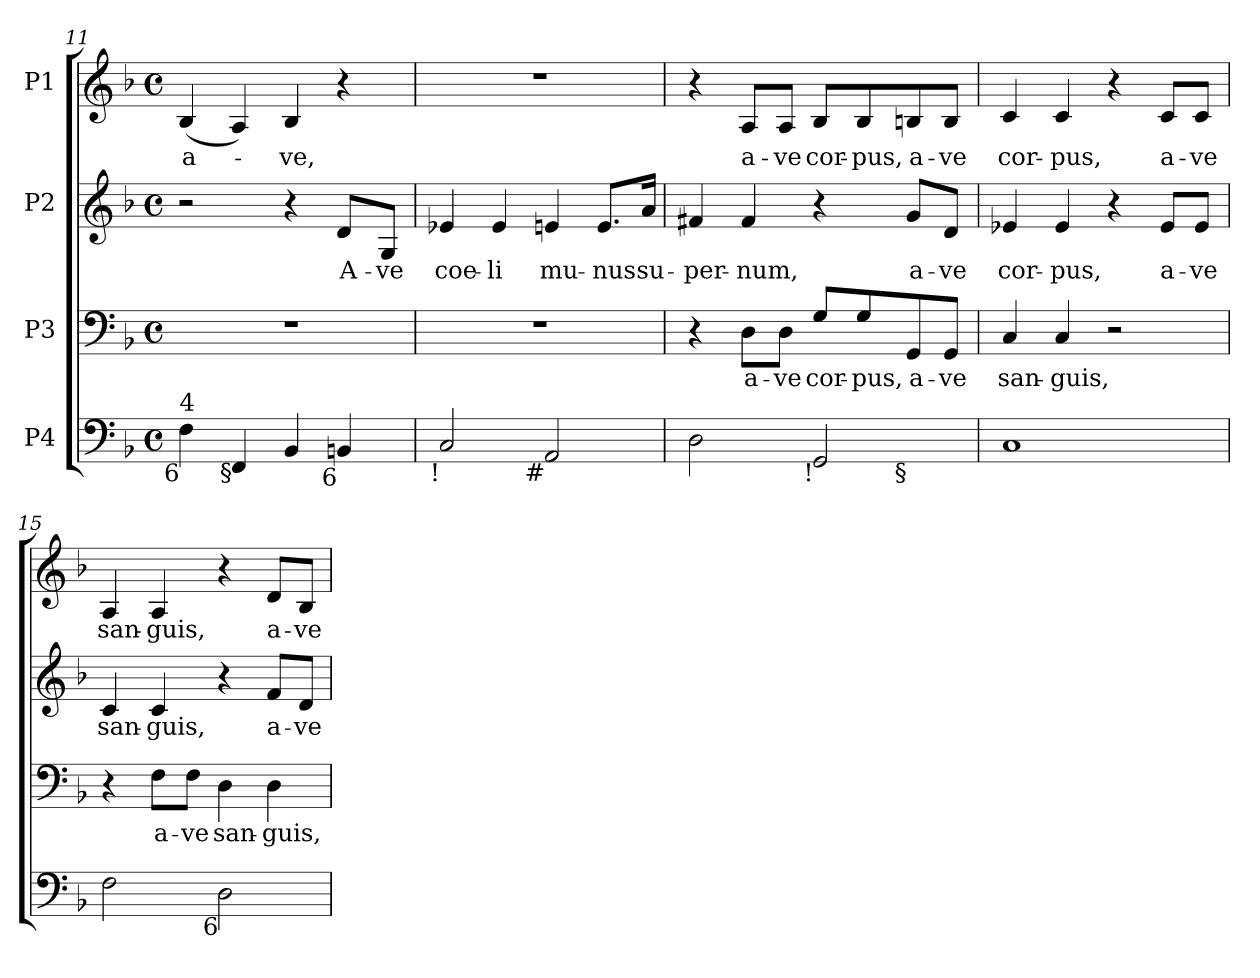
**kern	**kern	**text	**kern	**text	**kern	**text
*part4	*part3	*part3	*part2	*part2	*part1	*part1
*staff4	*staff3	*staff3	*staff2	*staff2	*staff1	*staff1
*I"P4	*I"P3	*	*I"P2	*	*I"P1	*
*clefF4	*clefF4	*	*clefG2	*	*clefG2	*
*k[b-]	*k[b-]	*	*k[b-]	*	*k[b-]	*
*d:	*d:	*	*d:	*	*d:	*
*M4/4	*M4/4	*	*M4/4	*	*M4/4	*
*met(c)	*met(c)	*	*met(c)	*	*met(c)	*
=11	=11	=11	=11	=11	=11	=11
!LO:TX:b:rj:t=6	!	!	!	!	!	!
!LO:TX:t=4	!	!	!	!	!	!
!	!	!	!	!	!	!LO:LY:b:color=#000000
4Fi\	1r	.	2r	.	(4B-i/	a-
!LO:TX:b:rj:t=§	!	!	!	!	!	!
4FFi/	.	.	.	.	4Ai/)	.
!	!	!	!	!	!	!LO:LY:b:color=#000000
4BB-i/	.	.	4r	.	4B-i/	-ve,
!LO:TX:b:rj:t=6	!	!	!	!	!	!
!	!	!	!	!LO:LY:b:color=#000000	!	!
4BBni/	.	.	8di/L	A-	4r	.
!	!	!	!	!LO:LY:b:color=#000000	!	!
.	.	.	8Gi/J	-ve	.	.
!!LO:LB:g=z
=12	=12	=12	=12	=12	=12	=12
!LO:TX:b:rj:t=!	!	!	!	!	!	!
!	!	!	!	!LO:LY:b:color=#000000	!	!
2Ci/	1r	.	4e-Xi/	coe-	1r	.
!	!	!	!	!LO:LY:b:color=#000000	!	!
.	.	.	4e-i/	-li	.	.
!LO:TX:b:rj:t=#	!	!	!	!	!	!
!	!	!	!	!LO:LY:b:color=#000000	!	!
2AAi/	.	.	4eni/	mu-	.	.
!	!	!	!	!LO:LY:b:color=#000000	!	!
.	.	.	8.ei/L	-nus	.	.
!	!	!	!	!LO:LY:b:color=#000000	!	!
.	.	.	16ai/Jk	su-	.	.
=13	=13	=13	=13	=13	=13	=13
!LO:TX:b:rj:t=#	!	!	!	!	!	!
!	!	!	!	!LO:LY:b:color=#000000	!	!
*^	*	*	*	*	*	*
2Di\	2.ryy	4r	.	4f#Xi/	-per-	4r	.
!	!	!	!LO:LY:b:color=#000000	!	!	!	!
!	!	!	!	!	!LO:LY:b:color=#000000	!	!
!	!	!	!	!	!	!	!LO:LY:b:color=#000000
.	.	8Di\L	a-	4f#i/	-num,	8Ai/L	a-
!	!	!	!LO:LY:b:color=#000000	!	!	!	!
!	!	!	!	!	!	!	!LO:LY:b:color=#000000
.	.	8Di\J	-ve	.	.	8Ai/J	-ve
!	!	!	!LO:LY:b:color=#000000	!	!	!	!
!LO:TX:b:rj:t=!	!	!	!	!	!	!	!
!	!	!	!	!	!	!	!LO:LY:b:color=#000000
2GGi/	.	8Gi/L	cor-	4r	.	8B-i/L	cor-
!	!	!	!LO:LY:b:color=#000000	!	!	!	!
!	!	!	!	!	!	!	!LO:LY:b:color=#000000
.	.	8Gi/	-pus,	.	.	8B-i/	-pus,
!	!	!	!LO:LY:b:color=#000000	!	!	!	!
!	!	!	!	!	!LO:LY:b:color=#000000	!	!
!	!LO:TX:b:rj:t=§	!	!	!	!	!	!
!	!	!	!	!	!	!	!LO:LY:b:color=#000000
.	4ryy	8GGi/	a-	8gi/L	a-	8Bni/	a-
!	!	!	!LO:LY:b:color=#000000	!	!	!	!
!	!	!	!	!	!LO:LY:b:color=#000000	!	!
!	!	!	!	!	!	!	!LO:LY:b:color=#000000
.	.	8GGi/J	-ve	8di/J	-ve	8Bi/J	-ve
*v	*v	*	*	*	*	*	*
=14	=14	=14	=14	=14	=14	=14
*^	*	*	*	*	*	*
!	!	!	!LO:LY:b:color=#000000	!	!	!	!
*v	*v	*	*	*	*	*	*
*^	*	*	*	*	*	*
!	!	!	!	!	!LO:LY:b:color=#000000	!	!
*v	*v	*	*	*	*	*	*
*^	*	*	*	*	*	*
!LO:TX:b:rj:t=!	!	!	!	!	!	!	!
!	!	!	!	!	!	!	!LO:LY:b:color=#000000
*v	*v	*	*	*	*	*	*
1Ci	4Ci/	san-	4e-Xi/	cor-	4ci/	cor-
!	!	!LO:LY:b:color=#000000	!	!	!	!
!	!	!	!	!LO:LY:b:color=#000000	!	!
!	!	!	!	!	!	!LO:LY:b:color=#000000
.	4Ci/	-guis,	4e-i/	-pus,	4ci/	-pus,
.	2r	.	4r	.	4r	.
!	!	!	!	!LO:LY:b:color=#000000	!	!
!	!	!	!	!	!	!LO:LY:b:color=#000000
.	.	.	8e-i/L	a-	8ci/L	a-
!	!	!	!	!LO:LY:b:color=#000000	!	!
!	!	!	!	!	!	!LO:LY:b:color=#000000
.	.	.	8e-i/J	-ve	8ci/J	-ve
=15	=15	=15	=15	=15	=15	=15
!	!	!	!	!LO:LY:b:color=#000000	!	!
!	!	!	!	!	!	!LO:LY:b:color=#000000
2Fi\	4r	.	4ci/	san-	4Ai/	san-
!	!	!LO:LY:b:color=#000000	!	!	!	!
!	!	!	!	!LO:LY:b:color=#000000	!	!
!	!	!	!	!	!	!LO:LY:b:color=#000000
.	8Fi\L	a-	4ci/	-guis,	4Ai/	-guis,
!	!	!LO:LY:b:color=#000000	!	!	!	!
.	8Fi\J	-ve	.	.	.	.
!LO:TX:b:rj:t=6	!	!	!	!	!	!
!	!	!LO:LY:b:color=#000000	!	!	!	!
2Di\	4Di\	san-	4r	.	4r	.
!	!	!LO:LY:b:color=#000000	!	!	!	!
!	!	!	!	!LO:LY:b:color=#000000	!	!
!	!	!	!	!	!	!LO:LY:b:color=#000000
.	4Di\	-guis,	8fi/L	a-	8di/L	a-
!	!	!	!	!LO:LY:b:color=#000000	!	!
!	!	!	!	!	!	!LO:LY:b:color=#000000
.	.	.	8di/J	-ve	8B-i/J	-ve
=	=	=	=	=	=	=
*-	*-	*-	*-	*-	*-	*-
